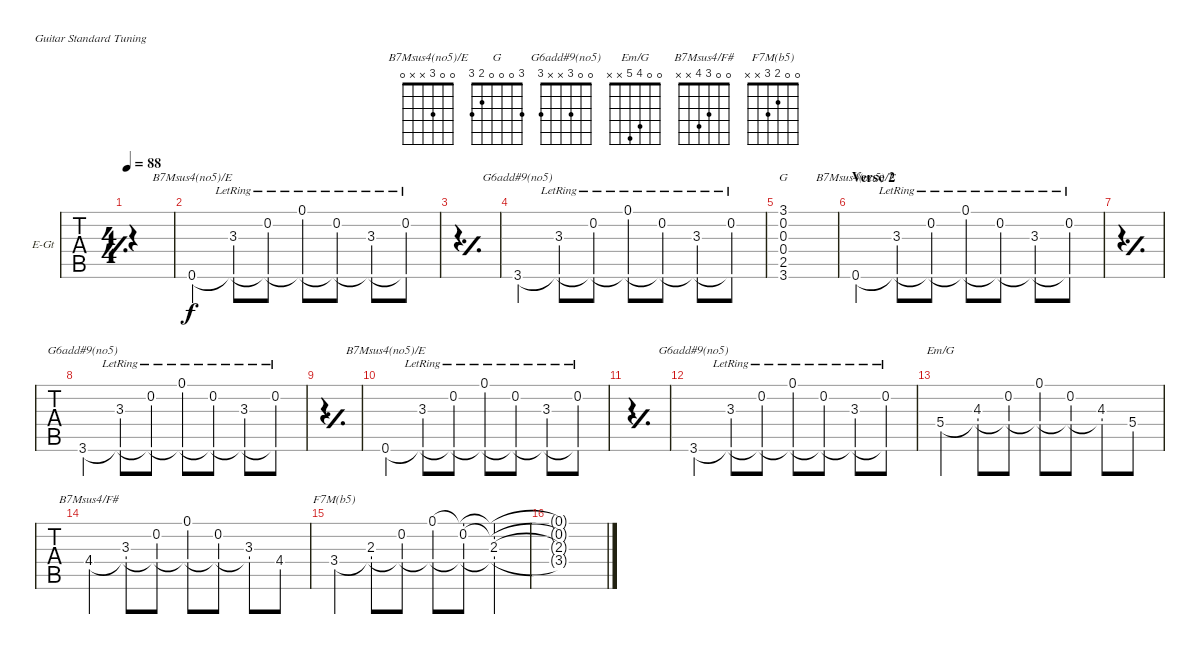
\defaultSystemsLayout 4
\bracketExtendMode groupsimilarinstruments
\firstSystemTrackNameOrientation horizontal
\otherSystemsTrackNameOrientation horizontal
\track ("Guitar" "E-Gt") {instrument overdrivenguitar}
\staff {tabs}
\tuning (E4 B3 G3 D3 A2 E2)
\chord ("B7Msus4(no5)/E" 0 0 3 x x 0)
\chord ("G" 3 0 0 0 2 3)
\chord ("G6add#9(no5)" 0 0 3 x x 3)
\chord ("Em/G" 0 0 4 5 x x)
\chord ("B7Msus4/F#" 0 0 3 4 x x)
\chord ("F7M(b5)" 0 0 2 3 x x)
\ts (4 4)
\tempo 88
\clef g2
\simile simple
\ks c
|
0.6.4{ch "B7Msus4(no5)/E"} (3.3{lr} 0.6{t}).8 (0.2{lr} 0.6{t}).8 (0.1{lr} 0.6{t}).8 (0.2{lr} 0.6{t}).8 (3.3{lr} 0.6{t}).8 (0.2{lr} 0.6{t}).8 |
\simile simple
|
\simile none
3.6.4{ch "G6add#9(no5)"} (3.3{lr} 3.6{t}).8 (0.2{lr} 3.6{t}).8 (0.1{lr} 3.6{t}).8 (0.2{lr} 3.6{t}).8 (3.3{lr} 3.6{t}).8 (0.2{lr} 3.6{t}).8 |
(0.3 3.6 2.5 0.4 3.1 0.2).1{ch "G"} |
\section ("" "Verse 2")
0.6.4{ch "B7Msus4(no5)/E"} (3.3{lr} 0.6{t}).8 (0.2{lr} 0.6{t}).8 (0.1{lr} 0.6{t}).8 (0.2{lr} 0.6{t}).8 (3.3{lr} 0.6{t}).8 (0.2{lr} 0.6{t}).8 |
\simile simple
|
\simile none
3.6.4{ch "G6add#9(no5)"} (3.3{lr} 3.6{t}).8 (0.2{lr} 3.6{t}).8 (0.1{lr} 3.6{t}).8 (0.2{lr} 3.6{t}).8 (3.3{lr} 3.6{t}).8 (0.2{lr} 3.6{t}).8 |
\simile simple
|
\simile none
0.6.4{ch "B7Msus4(no5)/E"} (3.3{lr} 0.6{t}).8 (0.2{lr} 0.6{t}).8 (0.1{lr} 0.6{t}).8 (0.2{lr} 0.6{t}).8 (3.3{lr} 0.6{t}).8 (0.2{lr} 0.6{t}).8 |
\simile simple
|
\simile none
3.6.4{ch "G6add#9(no5)"} (3.3{lr} 3.6{t}).8 (0.2{lr} 3.6{t}).8 (0.1{lr} 3.6{t}).8 (0.2{lr} 3.6{t}).8 (3.3{lr} 3.6{t}).8 (0.2{lr} 3.6{t}).8 |
5.4.4{ch "Em/G"} (4.3 5.4{t}).8 (0.2 5.4{t}).8 (0.1 5.4{t}).8 (0.2 5.4{t}).8 (4.3 5.4{t}).8 5.4.8 |
4.4.4{ch "B7Msus4/F#"} (3.3 4.4{t}).8 (0.2 4.4{t}).8 (0.1 4.4{t}).8 (0.2 4.4{t}).8 (3.3 4.4{t}).8 4.4.8 |
3.4.4{ch "F7M(b5)"} (2.3 3.4{t}).8 (0.2 3.4{t}).8 (0.1 3.4{t}).8 (0.2 3.4{t} 0.1{t}).8 (2.3 3.4{t} 0.2{t} 0.1{t}).4 |
(2.3{t} 3.4{t} 0.2{t} 0.1{t}).1
